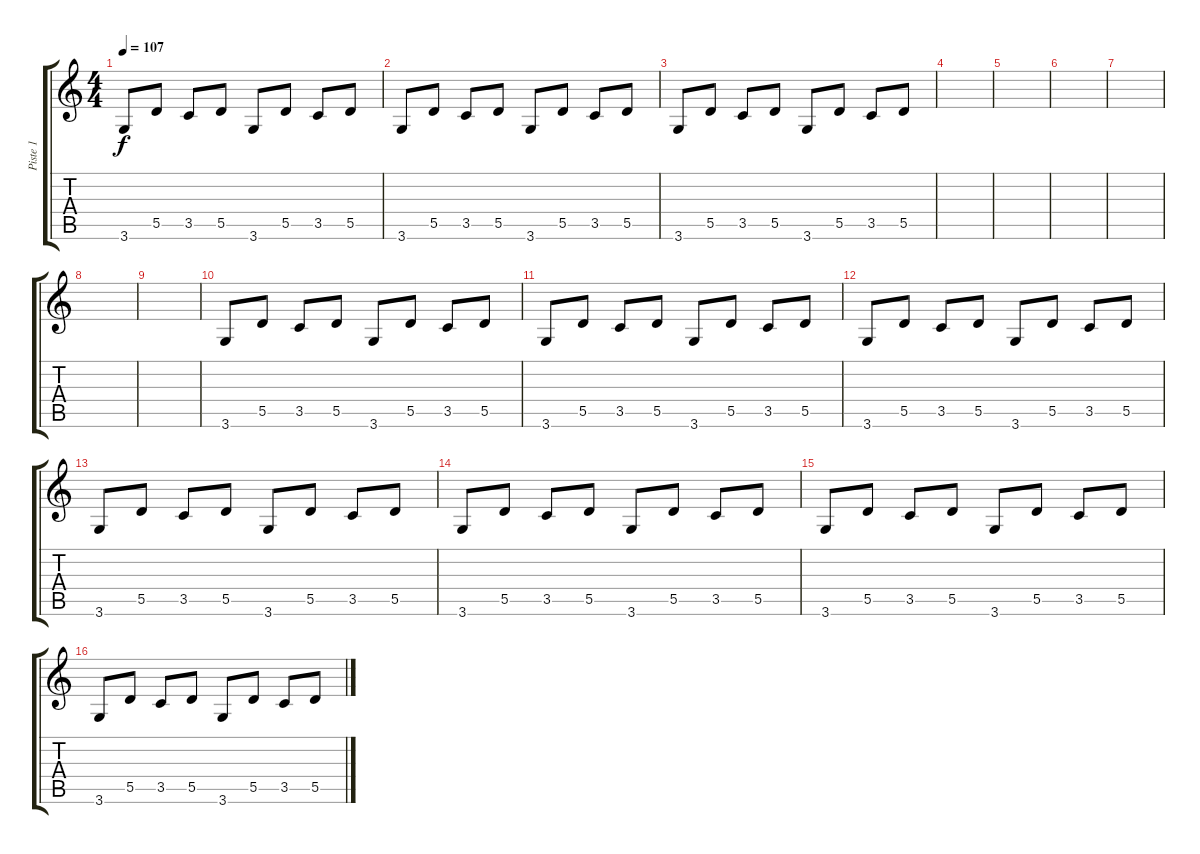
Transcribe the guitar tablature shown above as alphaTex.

\track ("Piste 1" "Piste 1") {instrument banjo}
\staff {score tabs}
\tuning (E4 B3 G3 D3 A2 E2) {hide}
\displaytranspose 12
\ts (4 4)
\tempo 107
\clef g2
\ks c
3.6.8{dy f} 5.5.8 3.5.8 5.5.8 3.6.8 5.5.8 3.5.8 5.5.8 |
3.6.8 5.5.8 3.5.8 5.5.8 3.6.8 5.5.8 3.5.8 5.5.8 |
3.6.8 5.5.8 3.5.8 5.5.8 3.6.8 5.5.8 3.5.8 5.5.8 |
|
|
|
|
|
|
3.6.8 5.5.8 3.5.8 5.5.8 3.6.8 5.5.8 3.5.8 5.5.8 |
3.6.8 5.5.8 3.5.8 5.5.8 3.6.8 5.5.8 3.5.8 5.5.8 |
3.6.8 5.5.8 3.5.8 5.5.8 3.6.8 5.5.8 3.5.8 5.5.8 |
3.6.8 5.5.8 3.5.8 5.5.8 3.6.8 5.5.8 3.5.8 5.5.8 |
3.6.8 5.5.8 3.5.8 5.5.8 3.6.8 5.5.8 3.5.8 5.5.8 |
3.6.8 5.5.8 3.5.8 5.5.8 3.6.8 5.5.8 3.5.8 5.5.8 |
3.6.8 5.5.8 3.5.8 5.5.8 3.6.8 5.5.8 3.5.8 5.5.8
